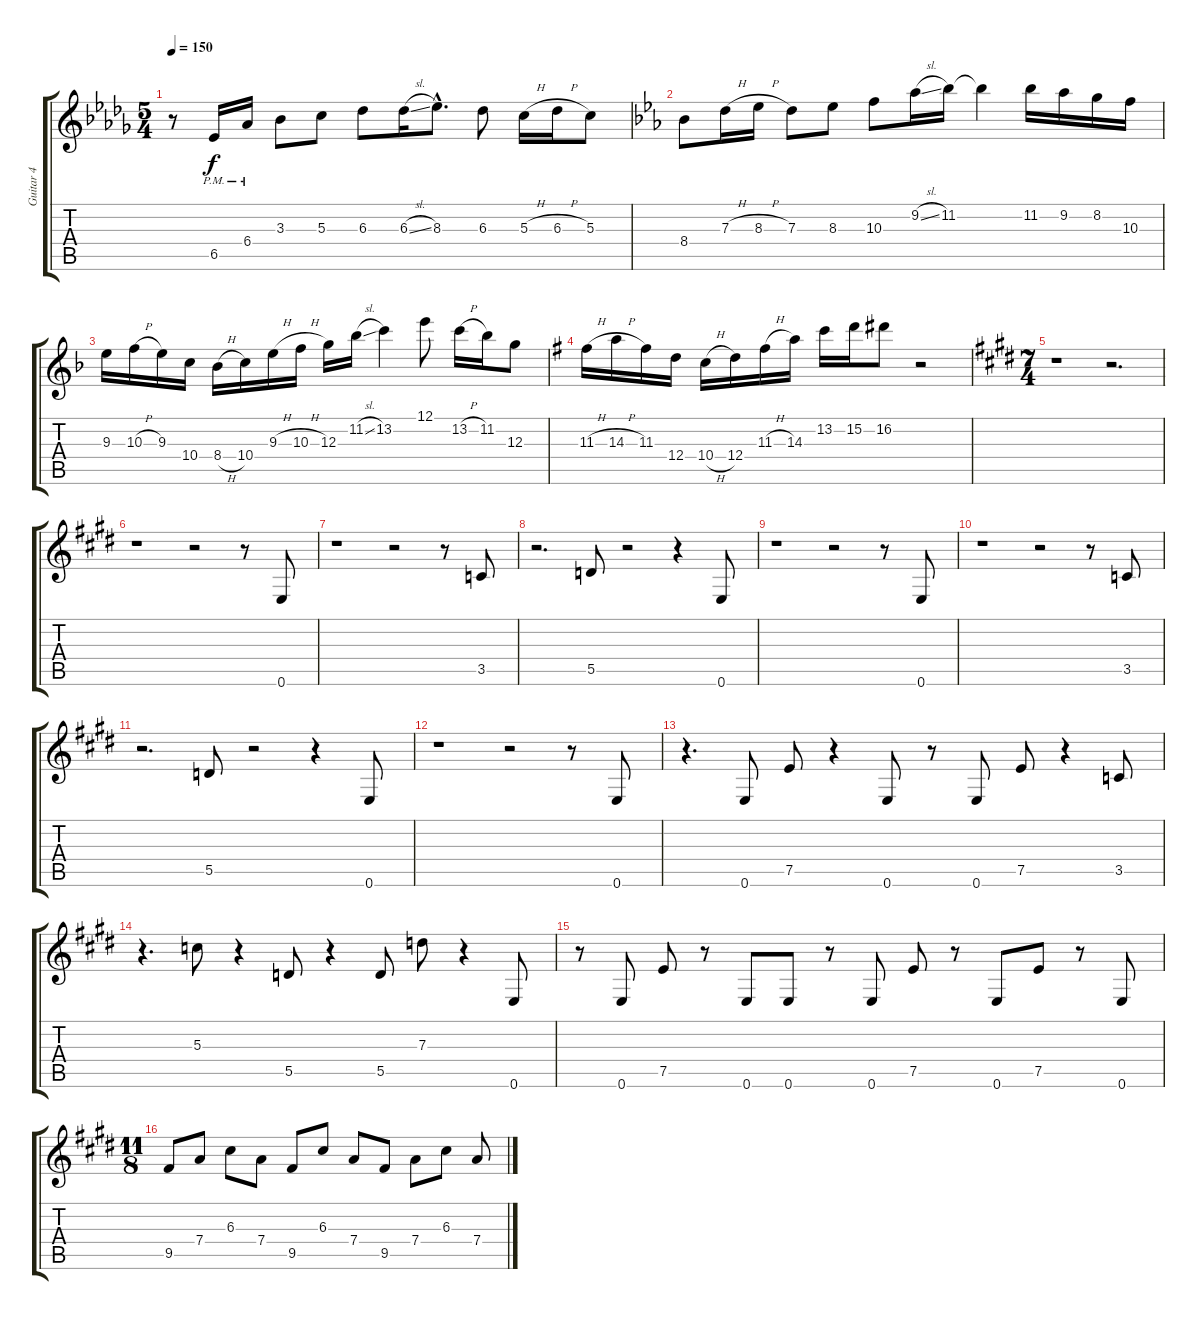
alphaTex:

\track ("Guitar 4" "Guitar 4") {instrument distortionguitar}
\staff {score tabs}
\tuning (E4 B3 G3 D3 A2 E2) {hide}
\ts (5 4)
\section ("" "")
\tempo 150
\clef g2
\ks db
r.8{dy f} 6.5{pm}.16 6.4{pm}.16 3.3.8 5.3.8 6.3.8 6.3{sl}.16 8.3{hac}.8{d} 6.3.8 5.3{h}.16 6.3{h}.16 5.3.8 |
\ks eb
8.4.8 7.3{h}.16 8.3{h}.16 7.3.8 8.3.8 10.3.8 9.2{sl}.16 11.2.16 11.2{t}.4 11.2.16 9.2.16 8.2.16 10.3.16 |
\ks f
9.3.16 10.3{h}.16 9.3.16 10.4.16 8.4{h}.16 10.4.16 9.3{h}.16 10.3{h}.16 12.3.16 11.2{sl}.16 13.2.4 12.1.8 13.2{h}.16 11.2.16 12.3.8 |
\ks g
11.3{h}.16 14.3{h}.16 11.3.16 12.4.16 10.4{h}.16 12.4.16 11.3{h}.16 14.3.16 13.2.16 15.2.16 16.2.8 r.2 |
\ts (7 4)
\section ("" "")
\ks e
r.1 r.2{d} |
r.1 r.2 r.8 0.6.8{volume 16} |
r.1 r.2 r.8 3.5.8 |
r.2{d} 5.5.8 r.2 r.4 0.6.8 |
r.1 r.2 r.8 0.6.8 |
r.1 r.2 r.8 3.5.8 |
r.2{d} 5.5.8 r.2 r.4 0.6.8 |
r.1 r.2 r.8 0.6.8 |
r.4{d} 0.6.8 7.5.8 r.4 0.6.8 r.8 0.6.8 7.5.8 r.4 3.5.8 |
r.4{d} 5.3.8 r.4 5.5.8 r.4 5.5.8 7.3.8 r.4 0.6.8 |
r.8 0.6.8 7.5.8 r.8 0.6.8 0.6.8 r.8 0.6.8 7.5.8 r.8 0.6.8 7.5.8 r.8 0.6.8 |
\ts (11 8)
\section ("" "")
9.5.8{volume 11 balance 2 instrument overdrivenguitar} 7.4.8 6.3.8 7.4.8 9.5.8 6.3.8 7.4.8 9.5.8 7.4.8 6.3.8 7.4.8
